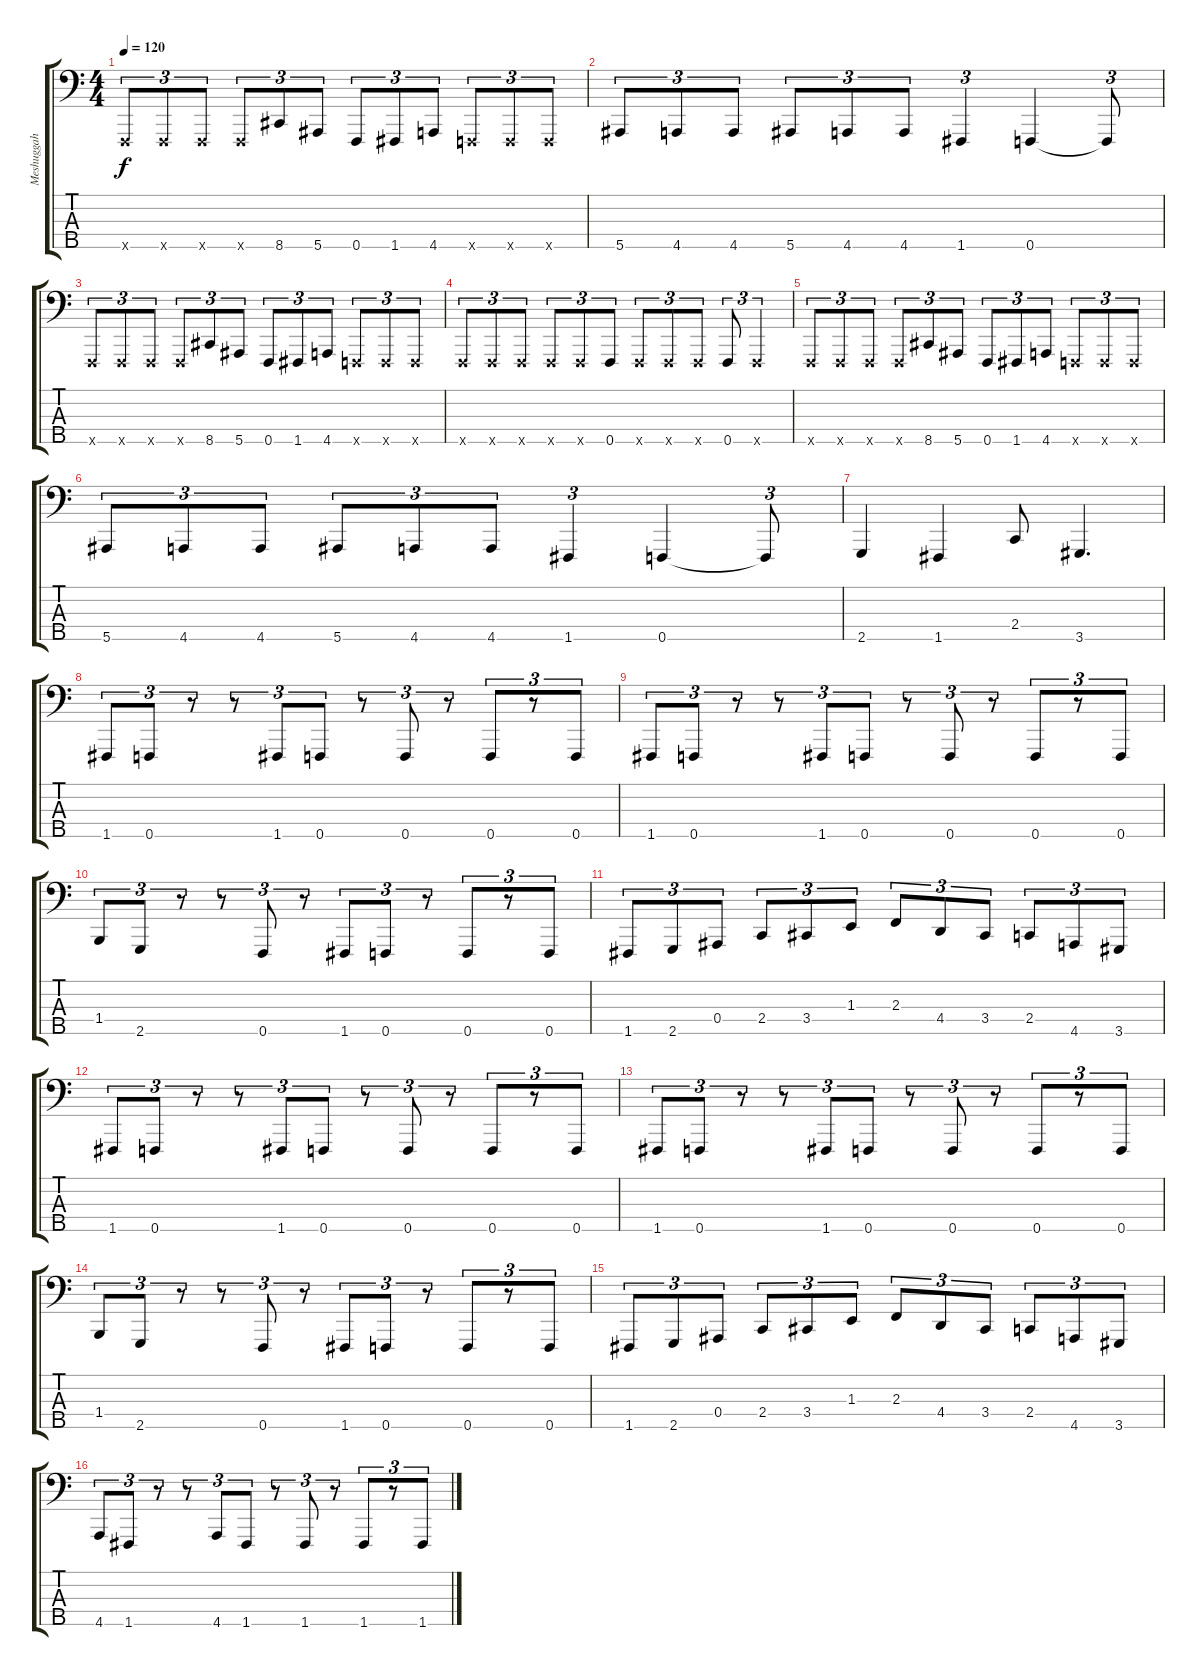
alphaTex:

\track ("Meshuggah     V" "Meshuggah ") {instrument slapbass1}
\staff {score tabs}
\tuning (Db2 Ab1 Eb1 Bb0 F0) {hide}
\ts (4 4)
\tempo 120
\clef f4
\ks c
0.5{x}.8{tu (3 2) dy f} 0.5{x}.8{tu (3 2)} 0.5{x}.8{tu (3 2)} 0.5{x}.8{tu (3 2)} 8.5.8{tu (3 2)} 5.5.8{tu (3 2)} 0.5.8{tu (3 2)} 1.5.8{tu (3 2)} 4.5.8{tu (3 2)} 0.5{x}.8{tu (3 2)} 0.5{x}.8{tu (3 2)} 0.5{x}.8{tu (3 2)} |
5.5.8{tu (3 2)} 4.5.8{tu (3 2)} 4.5.8{tu (3 2)} 5.5.8{tu (3 2)} 4.5.8{tu (3 2)} 4.5.8{tu (3 2)} 1.5.4{tu (3 2)} 0.5.4 0.5{t}.8{tu (3 2)} |
0.5{x}.8{tu (3 2)} 0.5{x}.8{tu (3 2)} 0.5{x}.8{tu (3 2)} 0.5{x}.8{tu (3 2)} 8.5.8{tu (3 2)} 5.5.8{tu (3 2)} 0.5.8{tu (3 2)} 1.5.8{tu (3 2)} 4.5.8{tu (3 2)} 0.5{x}.8{tu (3 2)} 0.5{x}.8{tu (3 2)} 0.5{x}.8{tu (3 2)} |
0.5{x}.8{tu (3 2)} 0.5{x}.8{tu (3 2)} 0.5{x}.8{tu (3 2)} 0.5{x}.8{tu (3 2)} 0.5{x}.8{tu (3 2)} 0.5.8{tu (3 2)} 0.5{x}.8{tu (3 2)} 0.5{x}.8{tu (3 2)} 0.5{x}.8{tu (3 2)} 0.5.8{tu (3 2)} 0.5{x}.4{tu (3 2)} |
0.5{x}.8{tu (3 2)} 0.5{x}.8{tu (3 2)} 0.5{x}.8{tu (3 2)} 0.5{x}.8{tu (3 2)} 8.5.8{tu (3 2)} 5.5.8{tu (3 2)} 0.5.8{tu (3 2)} 1.5.8{tu (3 2)} 4.5.8{tu (3 2)} 0.5{x}.8{tu (3 2)} 0.5{x}.8{tu (3 2)} 0.5{x}.8{tu (3 2)} |
5.5.8{tu (3 2)} 4.5.8{tu (3 2)} 4.5.8{tu (3 2)} 5.5.8{tu (3 2)} 4.5.8{tu (3 2)} 4.5.8{tu (3 2)} 1.5.4{tu (3 2)} 0.5.4 0.5{t}.8{tu (3 2)} |
2.5.4 1.5.4 2.4.8 3.5.4{d} |
1.5.8{tu (3 2)} 0.5.8{tu (3 2)} r.8{tu (3 2)} r.8{tu (3 2)} 1.5.8{tu (3 2)} 0.5.8{tu (3 2)} r.8{tu (3 2)} 0.5.8{tu (3 2)} r.8{tu (3 2)} 0.5.8{tu (3 2)} r.8{tu (3 2)} 0.5.8{tu (3 2)} |
1.5.8{tu (3 2)} 0.5.8{tu (3 2)} r.8{tu (3 2)} r.8{tu (3 2)} 1.5.8{tu (3 2)} 0.5.8{tu (3 2)} r.8{tu (3 2)} 0.5.8{tu (3 2)} r.8{tu (3 2)} 0.5.8{tu (3 2)} r.8{tu (3 2)} 0.5.8{tu (3 2)} |
1.4.8{tu (3 2)} 2.5.8{tu (3 2)} r.8{tu (3 2)} r.8{tu (3 2)} 0.5.8{tu (3 2)} r.8{tu (3 2)} 1.5.8{tu (3 2)} 0.5.8{tu (3 2)} r.8{tu (3 2)} 0.5.8{tu (3 2)} r.8{tu (3 2)} 0.5.8{tu (3 2)} |
1.5.8{tu (3 2)} 2.5.8{tu (3 2)} 0.4.8{tu (3 2)} 2.4.8{tu (3 2)} 3.4.8{tu (3 2)} 1.3.8{tu (3 2)} 2.3.8{tu (3 2)} 4.4.8{tu (3 2)} 3.4.8{tu (3 2)} 2.4.8{tu (3 2)} 4.5.8{tu (3 2)} 3.5.8{tu (3 2)} |
1.5.8{tu (3 2)} 0.5.8{tu (3 2)} r.8{tu (3 2)} r.8{tu (3 2)} 1.5.8{tu (3 2)} 0.5.8{tu (3 2)} r.8{tu (3 2)} 0.5.8{tu (3 2)} r.8{tu (3 2)} 0.5.8{tu (3 2)} r.8{tu (3 2)} 0.5.8{tu (3 2)} |
1.5.8{tu (3 2)} 0.5.8{tu (3 2)} r.8{tu (3 2)} r.8{tu (3 2)} 1.5.8{tu (3 2)} 0.5.8{tu (3 2)} r.8{tu (3 2)} 0.5.8{tu (3 2)} r.8{tu (3 2)} 0.5.8{tu (3 2)} r.8{tu (3 2)} 0.5.8{tu (3 2)} |
1.4.8{tu (3 2)} 2.5.8{tu (3 2)} r.8{tu (3 2)} r.8{tu (3 2)} 0.5.8{tu (3 2)} r.8{tu (3 2)} 1.5.8{tu (3 2)} 0.5.8{tu (3 2)} r.8{tu (3 2)} 0.5.8{tu (3 2)} r.8{tu (3 2)} 0.5.8{tu (3 2)} |
1.5.8{tu (3 2)} 2.5.8{tu (3 2)} 0.4.8{tu (3 2)} 2.4.8{tu (3 2)} 3.4.8{tu (3 2)} 1.3.8{tu (3 2)} 2.3.8{tu (3 2)} 4.4.8{tu (3 2)} 3.4.8{tu (3 2)} 2.4.8{tu (3 2)} 4.5.8{tu (3 2)} 3.5.8{tu (3 2)} |
4.5.8{tu (3 2)} 1.5.8{tu (3 2)} r.8{tu (3 2)} r.8{tu (3 2)} 4.5.8{tu (3 2)} 1.5.8{tu (3 2)} r.8{tu (3 2)} 1.5.8{tu (3 2)} r.8{tu (3 2)} 1.5.8{tu (3 2)} r.8{tu (3 2)} 1.5.8{tu (3 2)}
